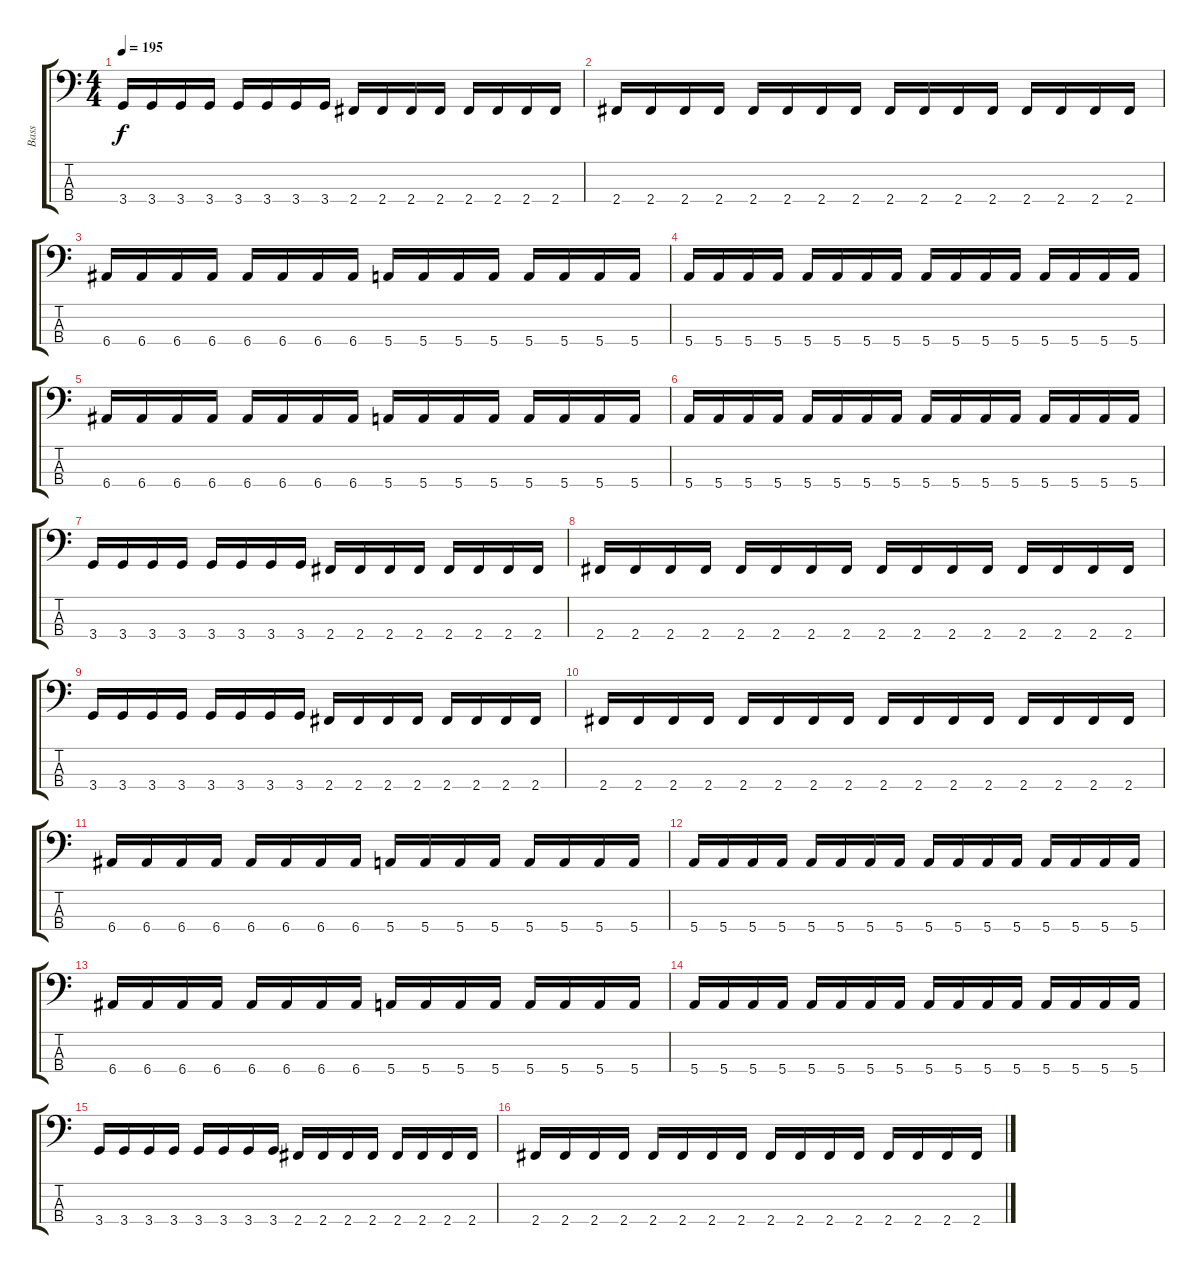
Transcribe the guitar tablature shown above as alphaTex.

\track ("Bass" "Bass") {instrument electricbasspick}
\staff {score tabs}
\tuning (G2 D2 A1 E1) {hide}
\ts (4 4)
\tempo 195
\clef f4
\ks c
3.4.16{dy f} 3.4.16 3.4.16 3.4.16 3.4.16 3.4.16 3.4.16 3.4.16 2.4.16 2.4.16 2.4.16 2.4.16 2.4.16 2.4.16 2.4.16 2.4.16 |
2.4.16 2.4.16 2.4.16 2.4.16 2.4.16 2.4.16 2.4.16 2.4.16 2.4.16 2.4.16 2.4.16 2.4.16 2.4.16 2.4.16 2.4.16 2.4.16 |
6.4.16 6.4.16 6.4.16 6.4.16 6.4.16 6.4.16 6.4.16 6.4.16 5.4.16 5.4.16 5.4.16 5.4.16 5.4.16 5.4.16 5.4.16 5.4.16 |
5.4.16 5.4.16 5.4.16 5.4.16 5.4.16 5.4.16 5.4.16 5.4.16 5.4.16 5.4.16 5.4.16 5.4.16 5.4.16 5.4.16 5.4.16 5.4.16 |
6.4.16 6.4.16 6.4.16 6.4.16 6.4.16 6.4.16 6.4.16 6.4.16 5.4.16 5.4.16 5.4.16 5.4.16 5.4.16 5.4.16 5.4.16 5.4.16 |
5.4.16 5.4.16 5.4.16 5.4.16 5.4.16 5.4.16 5.4.16 5.4.16 5.4.16 5.4.16 5.4.16 5.4.16 5.4.16 5.4.16 5.4.16 5.4.16 |
3.4.16 3.4.16 3.4.16 3.4.16 3.4.16 3.4.16 3.4.16 3.4.16 2.4.16 2.4.16 2.4.16 2.4.16 2.4.16 2.4.16 2.4.16 2.4.16 |
2.4.16 2.4.16 2.4.16 2.4.16 2.4.16 2.4.16 2.4.16 2.4.16 2.4.16 2.4.16 2.4.16 2.4.16 2.4.16 2.4.16 2.4.16 2.4.16 |
3.4.16 3.4.16 3.4.16 3.4.16 3.4.16 3.4.16 3.4.16 3.4.16 2.4.16 2.4.16 2.4.16 2.4.16 2.4.16 2.4.16 2.4.16 2.4.16 |
2.4.16 2.4.16 2.4.16 2.4.16 2.4.16 2.4.16 2.4.16 2.4.16 2.4.16 2.4.16 2.4.16 2.4.16 2.4.16 2.4.16 2.4.16 2.4.16 |
6.4.16 6.4.16 6.4.16 6.4.16 6.4.16 6.4.16 6.4.16 6.4.16 5.4.16 5.4.16 5.4.16 5.4.16 5.4.16 5.4.16 5.4.16 5.4.16 |
5.4.16 5.4.16 5.4.16 5.4.16 5.4.16 5.4.16 5.4.16 5.4.16 5.4.16 5.4.16 5.4.16 5.4.16 5.4.16 5.4.16 5.4.16 5.4.16 |
6.4.16 6.4.16 6.4.16 6.4.16 6.4.16 6.4.16 6.4.16 6.4.16 5.4.16 5.4.16 5.4.16 5.4.16 5.4.16 5.4.16 5.4.16 5.4.16 |
5.4.16 5.4.16 5.4.16 5.4.16 5.4.16 5.4.16 5.4.16 5.4.16 5.4.16 5.4.16 5.4.16 5.4.16 5.4.16 5.4.16 5.4.16 5.4.16 |
3.4.16 3.4.16 3.4.16 3.4.16 3.4.16 3.4.16 3.4.16 3.4.16 2.4.16 2.4.16 2.4.16 2.4.16 2.4.16 2.4.16 2.4.16 2.4.16 |
2.4.16 2.4.16 2.4.16 2.4.16 2.4.16 2.4.16 2.4.16 2.4.16 2.4.16 2.4.16 2.4.16 2.4.16 2.4.16 2.4.16 2.4.16 2.4.16
